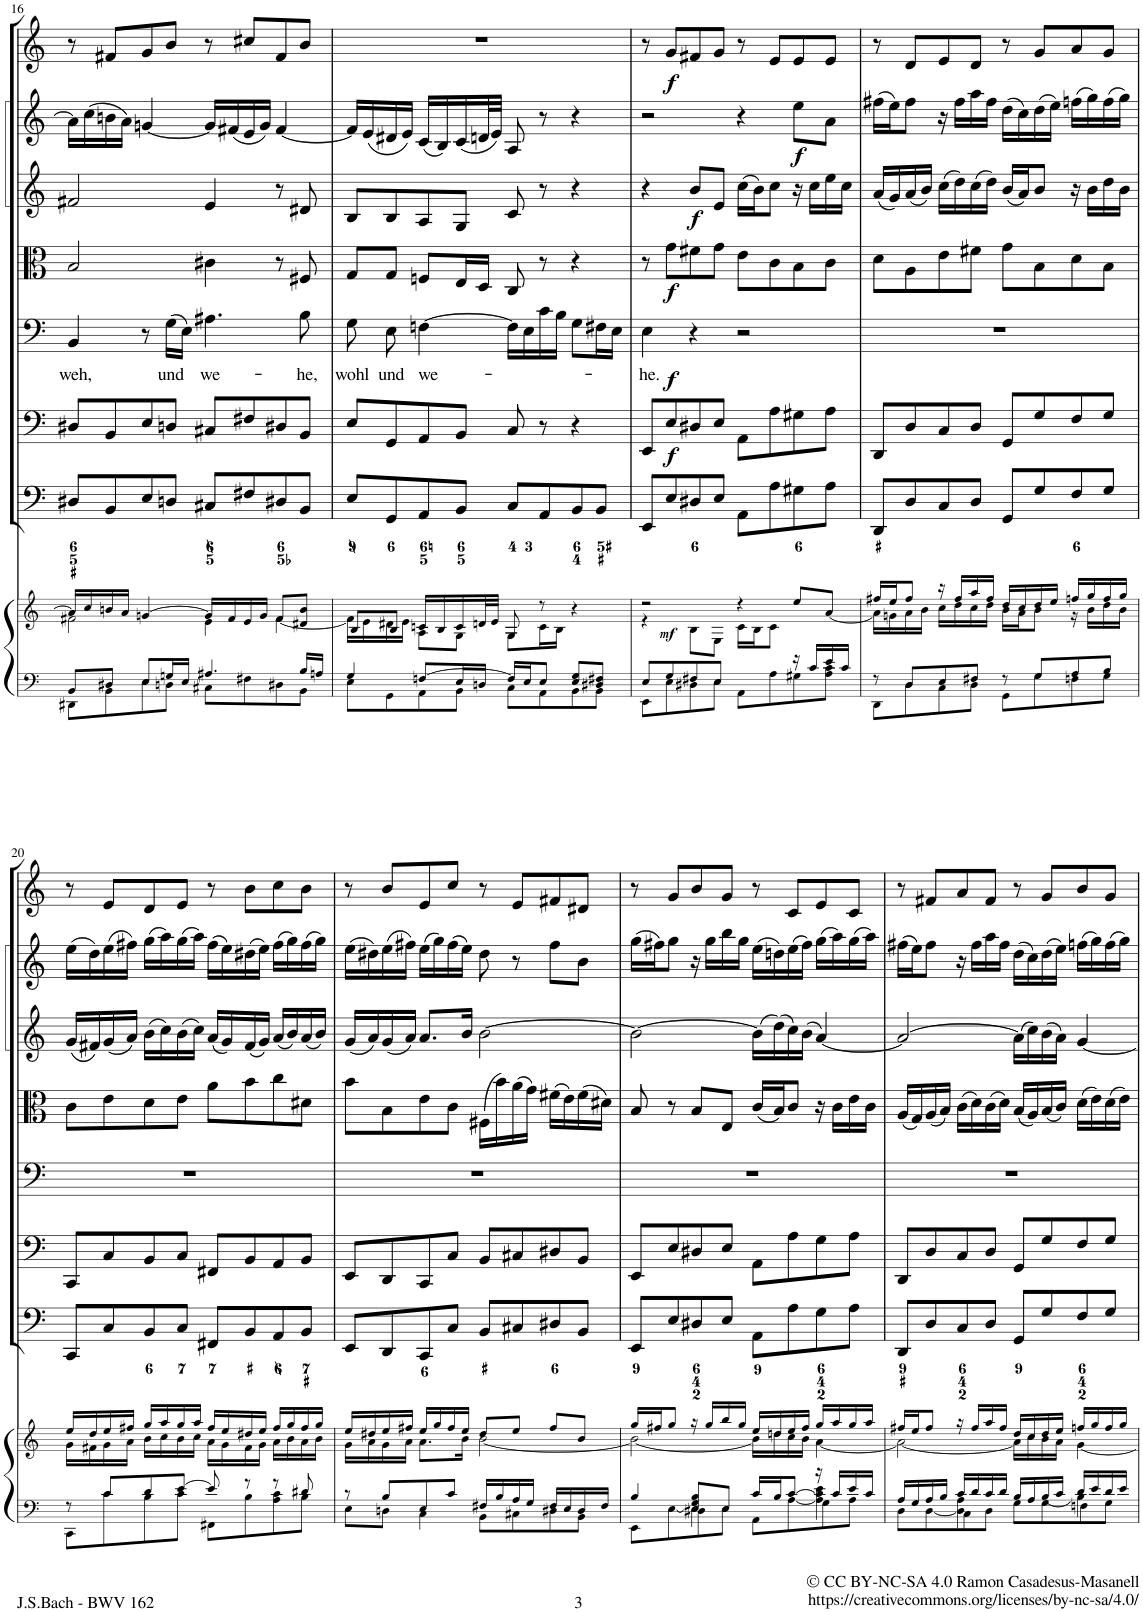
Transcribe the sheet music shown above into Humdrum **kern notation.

**kern	**kern	**dynam	**kern	**dynam	**kern	**dynam	**kern	**text	**kern	**dynam	**kern	**dynam	**kern	**dynam	**kern	**dynam
*part8	*part8	*part8	*part7	*part7	*part6	*part6	*part5	*part5	*part4	*part4	*part3	*part3	*part2	*part2	*part1	*part1
*staff9	*staff8	*staff8/9	*staff7	*staff7	*staff6	*staff6	*staff5	*staff5	*staff4	*staff4	*staff3	*staff3	*staff2	*staff2	*staff1	*staff1
*I"Piano reduction	*	*	*I"Continuo	*	*I"Fagotto	*	*I"Basso	*	*I"Viola	*	*I"Violino II	*	*I"Violino I	*	*I"Corno da tirarsi	*
*I'Pno	*	*	*	*	*	*	*	*	*	*	*	*	*	*	*	*
!!LO:PB:g=z
*clefF4	*clefG2	*	*clefF4	*	*clefF4	*	*clefF4	*	*clefC3	*	*clefG2	*	*clefG2	*	*clefG2	*
*	*	*	*	*	*	*	*	*	*	*	*	*	*	*	*Trd7c12	*
*k[]	*k[]	*	*k[]	*	*k[]	*	*k[]	*	*k[]	*	*k[]	*	*k[]	*	*k[]	*
*M4/4	*M4/4	*	*M4/4	*	*M4/4	*	*M4/4	*	*M4/4	*	*M4/4	*	*M4/4	*	*M4/4	*
*met(c)	*met(c)	*	*met(c)	*	*met(c)	*	*met(c)	*	*met(c)	*	*met(c)	*	*met(c)	*	*met(c)	*
=16	=16	=16	=16	=16	=16	=16	=16	=16	=16	=16	=16	=16	=16	=16	=16	=16
*^	*^	*	*	*	*	*	*	*	*	*	*	*	*	*	*	*
!	!	!	!	!	!	!	!	!	!	!LO:LY:b	!	!	!	!	!	!	!	!
8BB/L	8DD#X\L	16a/LL]	2f#X\	.	8D#X/L	.	8D#X/L	.	4BB/	weh,	2B/	.	2f#X/	.	16a\LL]	.	8r	.
.	.	16cc/	.	.	.	.	.	.	.	.	.	.	.	.	(16cc\	.	.	.
8D#X/J	8BB\	16bn/	.	.	8BB/	.	8BB/	.	.	.	.	.	.	.	16bn\	.	8f#X/L	.
.	.	16a/JJ	.	.	.	.	.	.	.	.	.	.	.	.	16a\JJ)	.	.	.
8E/L	8E\	[4gn/	.	.	8E/	.	8E/	.	8r	.	.	.	.	.	[4gn/	.	8g/	.
!	!	!	!	!	!	!	!	!	!	!LO:LY:b	!	!	!	!	!	!	!	!
16Gn/L	8Dn\J	.	.	.	8Dn/J	.	8Dn/J	.	(16G\LL	und	.	.	.	.	.	.	8b/J	.
16E/JJ	.	.	.	.	.	.	.	.	16E\JJ)	.	.	.	.	.	.	.	.	.
!	!	!	!	!	!	!	!	!	!	!LO:LY:b	!	!	!	!	!	!	!	!
4.A#X/	8C#X\L	16g/LL]	4e\	.	8C#X/L	.	8C#X/L	.	4.A#X\	we-	4c#X\	.	4e/	.	16g/LL]	.	8r	.
.	.	16f#/	.	.	.	.	.	.	.	.	.	.	.	.	(16f#X/	.	.	.
.	8F#X\	16e/	.	.	8F#X/	.	8F#X/	.	.	.	.	.	.	.	16e/	.	8cc#X/L	.
.	.	16g/JJ	.	.	.	.	.	.	.	.	.	.	.	.	16g/JJ)	.	.	.
.	8D#X\	8f#/L	[4f#\	.	8D#X/	.	8D#X/	.	.	.	8r	.	8r	.	[4f#/	.	8f#/	.
!	!	!	!	!	!	!	!	!	!	!LO:LY:b	!	!	!	!	!	!	!	!
16B/LL	8BB\J	8d#X/ 8b/J	.	.	8BB/J	.	8BB/J	.	8B\	-he,	8F#X/	.	8d#X/	.	.	.	8b/J	.
16An/JJ	.	.	.	.	.	.	.	.	.	.	.	.	.	.	.	.	.	.
=17	=17	=17	=17	=17	=17	=17	=17	=17	=17	=17	=17	=17	=17	=17	=17	=17	=17	=17
!	!	!	!	!	!	!	!	!	!	!LO:LY:b	!	!	!	!	!	!	!	!
4G/	8E\L	8B/L	16f#\LL]	.	8E/L	.	8E/L	.	8G\	wohl	8G/L	.	8B/L	.	16f#/LL]	.	1r	.
.	.	.	16e\	.	.	.	.	.	.	.	.	.	.	.	(16e/	.	.	.
!	!	!	!	!	!	!	!	!	!	!LO:LY:b	!	!	!	!	!	!	!	!
.	8GG\	8B/J	16d#X\	.	8GG/	.	8GG/	.	8E\	und	8G/J	.	8B/	.	16d#X/	.	.	.
.	.	.	16e\JJ	.	.	.	.	.	.	.	.	.	.	.	16e/JJ)	.	.	.
!	!	!	!	!	!	!	!	!	!	!LO:LY:b	!	!	!	!	!	!	!	!
[8Fn/L	8AA\	16cn/LL	8A\L	.	8AA/	.	8AA/	.	[4Fn\	we-	8Fn/L	.	8A/	.	(16c/LL	.	.	.
.	.	16B/	.	.	.	.	.	.	.	.	.	.	.	.	16B/)	.	.	.
16E/L	8BB\J	16c/	8G\J	.	8BB/J	.	8BB/J	.	.	.	16E/L	.	8G/J	.	(16c/	.	.	.
16Dn/JJ	.	32dn/L	.	.	.	.	.	.	.	.	16D/JJ	.	.	.	32dn/L	.	.	.
.	.	32e/JJJ	.	.	.	.	.	.	.	.	.	.	.	.	32e/JJJ)	.	.	.
16F/LL]	8C\L	8G/	8G\L	.	8C/L	.	8C/	.	16F\LL]	.	8C/	.	8c/	.	8A/	.	.	.
16E/J	.	.	.	.	.	.	.	.	16E\	.	.	.	.	.	.	.	.	.
8E/J	8AA\	8r	16c\L	.	8AA/	.	8r	.	16c\	.	8r	.	8r	.	8r	.	.	.
.	.	.	16B\JJ	.	.	.	.	.	16B\JJ	.	.	.	.	.	.	.	.	.
8E/ 8G/L	8BB\	4r	4ryy	.	8BB/	.	4r	.	8G\L	.	4r	.	4r	.	4r	.	.	.
8D#X/ 8F#X/J	8BB\J	.	.	.	8BB/J	.	.	.	16F#X\L	.	.	.	.	.	.	.	.	.
.	.	.	.	.	.	.	.	.	16E\JJ	.	.	.	.	.	.	.	.	.
=18	=18	=18	=18	=18	=18	=18	=18	=18	=18	=18	=18	=18	=18	=18	=18	=18	=18	=18
!	!	!	!	!	!	!	!	!	!	!LO:LY:b	!	!	!	!	!	!	!	!
*	*	*	*^	*	*	*	*	*	*	*	*	*	*	*	*	*	*	*
8E/L	8EE\L	2r	4r	8ryy	.	8EE/L	.	8EE/L	.	4E\	-he.	8r	.	4r	.	2r	.	8r	.
!	!	!	!	!	!LO:DY:b	!	!LO:DY:a	!	!LO:DY:a	!	!	!	!LO:DY:b	!	!	!	!	!	!LO:DY:b
8G/	8E\	.	.	2..ryy	mf	8E/	f	8E/	f	.	.	8g\L	f	.	.	.	.	8g/L	f
!	!	!	!	!	!	!	!	!	!	!	!	!	!	!	!LO:DY:b	!	!	!	!
8F#X/	8D#X\	.	8B\L	.	.	8D#X/	.	8D#X/	.	4r	.	8f#X\	.	8b/L	f	.	.	8f#X/	.
8E/J	8E\J	.	8E\J	.	.	8E/J	.	8E/J	.	.	.	8g\J	.	8e/J	.	.	.	8g/J	.
4ryy	8AA\L	4r	16c\LL	.	.	8AA\L	.	8AA\L	.	2r	.	8e\L	.	(16cc\LL	.	4r	.	8r	.
.	.	.	16B\J	.	.	.	.	.	.	.	.	.	.	16b\J)	.	.	.	.	.
.	8A\	.	8c\J	.	.	8A\	.	8A\	.	.	.	8c\	.	8cc\J	.	.	.	8e/L	.
!	!	!	!	!	!	!	!	!	!	!	!	!	!	!	!	!	!LO:DY:b	!	!
16r	8G#X\	8ee/L	4ryy	.	.	8G#X\	.	8G#X\	.	.	.	8B\	.	16r	.	8ee\L	f	8e/	.
16c/LL	.	.	.	.	.	.	.	.	.	.	.	.	.	16cc\LL	.	.	.	.	.
16e/	8A\ 8c\J	[<8a/J	.	.	.	8A\J	.	8A\J	.	.	.	8c\J	.	16ee\	.	8a\J	.	8e/J	.
16c/JJ	.	.	.	.	.	.	.	.	.	.	.	.	.	16cc\JJ	.	.	.	.	.
*	*	*	*v	*v	*	*	*	*	*	*	*	*	*	*	*	*	*	*	*
=19	=19	=19	=19	=19	=19	=19	=19	=19	=19	=19	=19	=19	=19	=19	=19	=19	=19	=19
8r	8DD\L	16ff#X/LL	16a\LL]	.	8DD/L	.	8DD/L	.	1r	.	8d\L	.	(16a/LL	.	(16ff#X\LL	.	8r	.
.	.	16ee/J	16gn\	.	.	.	.	.	.	.	.	.	16g/)	.	16ee\J)	.	.	.
8D/L	8D\	8ff#/J	16a\	.	8D/	.	8D/	.	.	.	8A\	.	(16a/	.	8ff#\J	.	8d/L	.
.	.	.	16b\JJ	.	.	.	.	.	.	.	.	.	16b/JJ)	.	.	.	.	.
8E/	8C\	16r	16cc\LL	.	8C/	.	8C/	.	.	.	8e\	.	(16cc\LL	.	16r	.	8e/	.
.	.	16ff#/LL	16dd\	.	.	.	.	.	.	.	.	.	16dd\)	.	16ff#\LL	.	.	.
8F#X/J	8D\J	16aa/	16cc\	.	8D/J	.	8D/J	.	.	.	8f#X\J	.	(16cc\	.	16aa\	.	8d/J	.
.	.	16ff#/JJ	16dd\JJ	.	.	.	.	.	.	.	.	.	16dd\JJ)	.	16ff#\JJ	.	.	.
8r	8GG\L	16dd/LL	16b\LL	.	8GG/L	.	8GG/L	.	.	.	8g\L	.	(16b/LL	.	(16dd\LL	.	8r	.
.	.	16cc/	16a\J	.	.	.	.	.	.	.	.	.	16a/J)	.	16cc\)	.	.	.
8G/L	8G\	16dd/	8b\J	.	8G/	.	8G/	.	.	.	8B\	.	8b/J	.	(16dd\	.	8g/L	.
.	.	16ee/JJ	.	.	.	.	.	.	.	.	.	.	.	.	16ee\JJ)	.	.	.
8A/	8Fn\	16ffn/LL	16r	.	8F/	.	8F/	.	.	.	8d\	.	16r	.	(16ffn\LL	.	8a/	.
.	.	16gg/	16b\LL	.	.	.	.	.	.	.	.	.	16b\LL	.	16gg\)	.	.	.
8B/J	8G\J	16ff/	16dd\	.	8G/J	.	8G/J	.	.	.	8B\J	.	16dd\	.	(16ff\	.	8g/J	.
.	.	16gg/JJ	16b\JJ	.	.	.	.	.	.	.	.	.	16b\JJ	.	16gg\JJ)	.	.	.
!!LO:LB:g=z
=20	=20	=20	=20	=20	=20	=20	=20	=20	=20	=20	=20	=20	=20	=20	=20	=20	=20	=20
8r	8CC\L	16ee/LL	16g\LL	.	8CC/L	.	8CC/L	.	1r	.	8c\L	.	(16g/LL	.	(16ee\LL	.	8r	.
.	.	16dd/	16f#X\	.	.	.	.	.	.	.	.	.	16f#X/)	.	16dd\)	.	.	.
8c/L	8c\	16ee/	16g\	.	8C/	.	8C/	.	.	.	8e\	.	(16g/	.	(16ee\	.	8e/L	.
.	.	16ff#X/JJ	16a\JJ	.	.	.	.	.	.	.	.	.	16a/JJ)	.	16ff#X\JJ)	.	.	.
8d/	8B\	16gg/LL	16b\LL	.	8BB/	.	8BB/	.	.	.	8d\	.	(16b\LL	.	(16gg\LL	.	8d/	.
.	.	16aa/	16cc\	.	.	.	.	.	.	.	.	.	16cc\)	.	16aa\)	.	.	.
[8e/J	8c\J	16gg/	16b\	.	8C/J	.	8C/J	.	.	.	8e\J	.	(16b\	.	(16gg\	.	8e/J	.
.	.	16aa/JJ	16cc\JJ	.	.	.	.	.	.	.	.	.	16cc\JJ)	.	16aa\JJ)	.	.	.
8e/]	8FF#X\L	16ff#/LL	16a\LL	.	8FF#X/L	.	8FF#X/L	.	.	.	8a\L	.	(16a/LL	.	(16ff#\LL	.	8r	.
.	.	16ee/	16g\	.	.	.	.	.	.	.	.	.	16g/)	.	16ee\)	.	.	.
8r	8B\	16dd#X/	16f#\	.	8BB/	.	8BB/	.	.	.	8b\	.	(16f#/	.	(16dd#X\	.	8b\L	.
.	.	16ee/JJ	16g\JJ	.	.	.	.	.	.	.	.	.	16g/JJ)	.	16ee\JJ)	.	.	.
8r	8A\ 8c\	16ff#/LL	16a\LL	.	8AA/	.	8AA/	.	.	.	8cc\	.	(16a/LL	.	(16ff#\LL	.	8cc\	.
.	.	16gg/	16b\	.	.	.	.	.	.	.	.	.	16b/)	.	16gg\)	.	.	.
8d#X/	8B\J	16ff#/	16a\	.	8BB/J	.	8BB/J	.	.	.	8d#X\J	.	(16a/	.	(16ff#\	.	8b\J	.
.	.	16gg/JJ	16b\JJ	.	.	.	.	.	.	.	.	.	16b/JJ)	.	16gg\JJ)	.	.	.
=21	=21	=21	=21	=21	=21	=21	=21	=21	=21	=21	=21	=21	=21	=21	=21	=21	=21	=21
8r	8E\L	16ee/LL	16g\LL	.	8EE/L	.	8EE/L	.	1r	.	8b\L	.	(16g/LL	.	(16ee\LL	.	8r	.
.	.	16dd#X/	16a\	.	.	.	.	.	.	.	.	.	16a/)	.	16dd#X\)	.	.	.
8B/L	8Dn\J	16ee/	16g\	.	8DD/	.	8DD/	.	.	.	8B\	.	(16g/	.	(16ee\	.	8b/L	.
.	.	16ff#X/JJ	16a\JJ	.	.	.	.	.	.	.	.	.	16a/JJ)	.	16ff#X\JJ)	.	.	.
8E/	4C\	16ee/LL	8.a\L	.	8CC/	.	8CC/	.	.	.	8e\	.	8.a/L	.	(16ee\LL	.	8e/	.
.	.	16gg/	.	.	.	.	.	.	.	.	.	.	.	.	16gg\)	.	.	.
8c/J	.	16ff#/	.	.	8C/J	.	8C/J	.	.	.	8c\J	.	.	.	(16ff#\	.	8cc/J	.
.	.	16ee/JJ	16b\Jk	.	.	.	.	.	.	.	.	.	16b/Jk	.	16ee\JJ)	.	.	.
16F#X/LL	8BB\L	8dd#/L	[2b\	.	8BB/L	.	8BB/L	.	.	.	(16F#X\LL	.	[2b\	.	8dd#\	.	8r	.
16B/	.	.	.	.	.	.	.	.	.	.	16b\)	.	.	.	.	.	.	.
16A/	8C#X\	8ee/J	.	.	8C#X/	.	8C#X/	.	.	.	(16a\	.	.	.	8r	.	8e/L	.
16G/JJ	.	.	.	.	.	.	.	.	.	.	16g\JJ)	.	.	.	.	.	.	.
16F#/LL	8D#X\	8ff#/L	.	.	8D#X/	.	8D#X/	.	.	.	(16f#X\LL	.	.	.	8ff#\L	.	8f#X/	.
16E/	.	.	.	.	.	.	.	.	.	.	16e\)	.	.	.	.	.	.	.
16D#/	8BB\J	8b/J	.	.	8BB/J	.	8BB/J	.	.	.	(16f#\	.	.	.	8b\J	.	8d#X/J	.
16F#/JJ	.	.	.	.	.	.	.	.	.	.	16d#X\JJ)	.	.	.	.	.	.	.
=22	=22	=22	=22	=22	=22	=22	=22	=22	=22	=22	=22	=22	=22	=22	=22	=22	=22	=22
*	*^	*	*	*	*	*	*	*	*	*	*	*	*	*	*	*	*	*
4B/	8EE\L	4ryy	16gg/LL	2b\_	.	8EE/L	.	8EE/L	.	1r	.	8B/	.	2b\_	.	(16gg\LL	.	8r	.
.	.	.	16ff#X/J	.	.	.	.	.	.	.	.	.	.	.	.	16ff#X\J)	.	.	.
.	[8E\	.	8gg/J	.	.	8E/	.	8E/	.	.	.	8r	.	.	.	8gg\J	.	8g/L	.
8E/] 8G/ 8B/L	8D#X\	4E\	16r	.	.	8D#X/	.	8D#X/	.	.	.	8B/L	.	.	.	16r	.	8b/	.
.	.	.	16gg/LL	.	.	.	.	.	.	.	.	.	.	.	.	16gg\LL	.	.	.
8E/J	8E\J	.	16bb/	.	.	8E/J	.	8E/J	.	.	.	8E/J	.	.	.	16bb\	.	8g/J	.
.	.	.	16gg/JJ	.	.	.	.	.	.	.	.	.	.	.	.	16gg\JJ	.	.	.
16c/LL	8AA\L	4ryy	16ee/LL	16b\LL]	.	8AA\L	.	8AA\L	.	.	.	(16c/LL	.	(16b\LL]	.	(16ee\LL	.	8r	.
16B/J	.	.	16ddn/	16dd\	.	.	.	.	.	.	.	16B/J)	.	(16dd\)	.	16ddn\)	.	.	.
[8c/J	[8A\	.	16ee/	16cc\	.	8A\	.	8A\	.	.	.	8c/J	.	16cc\)	.	(16ee\	.	8c/L	.
.	.	.	16ff#/JJ	16b\JJ	.	.	.	.	.	.	.	.	.	(16b\JJ	.	16ff#\JJ)	.	.	.
16r	8G\	4A\] 4c\] 4e\	16gg/LL	[4a\	.	8G\	.	8G\	.	.	.	16r	.	[4a/)	.	(16gg\LL	.	8e/	.
16c/LL	.	.	16aa/	.	.	.	.	.	.	.	.	16c\LL	.	.	.	16aa\)	.	.	.
16e/	8A\J	.	16gg/	.	.	8A\J	.	8A\J	.	.	.	16e\	.	.	.	(16gg\	.	8c/J	.
16c/JJ	.	.	16aa/JJ	.	.	.	.	.	.	.	.	16c\JJ	.	.	.	16aa\JJ)	.	.	.
=23	=23	=23	=23	=23	=23	=23	=23	=23	=23	=23	=23	=23	=23	=23	=23	=23	=23	=23	=23
16A/LL	8D\L	4ryy	16ff#X/LL	2a\_	.	8DD/L	.	8DD/L	.	1r	.	(16A/LL	.	2a/_	.	(16ff#X\LL	.	8r	.
16G/	.	.	16ee/J	.	.	.	.	.	.	.	.	16G/)	.	.	.	16ee\J)	.	.	.
16A/	[8D\	.	8ff#/J	.	.	8D/	.	8D/	.	.	.	(16A/	.	.	.	8ff#\J	.	8f#X/L	.
16B/JJ	.	.	.	.	.	.	.	.	.	.	.	16B/JJ)	.	.	.	.	.	.	.
16c/LL	8C\	4D\] 4A\	16r	.	.	8C/	.	8C/	.	.	.	(16c\LL	.	.	.	16r	.	8a/	.
16d/	.	.	16ff#/LL	.	.	.	.	.	.	.	.	16d\)	.	.	.	16ff#\LL	.	.	.
16c/	8D\J	.	16aa/	.	.	8D/J	.	8D/J	.	.	.	(16c\	.	.	.	16aa\	.	8f#/J	.
16d/JJ	.	.	16ff#/JJ	.	.	.	.	.	.	.	.	16d\JJ)	.	.	.	16ff#\JJ	.	.	.
16B/LL	8G\L	4ryy	16dd/LL	16a\LL]	.	8GG/L	.	8GG/L	.	.	.	(16B/LL	.	(16a\LL]	.	(16dd\LL	.	8r	.
16A/	.	.	16cc/	16cc\	.	.	.	.	.	.	.	16A/)	.	16cc\)	.	16cc\)	.	.	.
[<16B/	8G\	.	16dd/	16b\	.	8G/	.	8G/	.	.	.	(16B/	.	(16b\	.	(16dd\	.	8g/L	.
16c/JJ	.	.	16ee/JJ	16a\JJ	.	.	.	.	.	.	.	16c/JJ)	.	16a\JJ)	.	16ee\JJ)	.	.	.
16d/LL	8Fn\	4B\]	16ffn/LL	[4g\	.	8F/	.	8F/	.	.	.	(16d\LL	.	[4g/	.	(16ffn\LL	.	8b/	.
16e/	.	.	16gg/	.	.	.	.	.	.	.	.	16e\)	.	.	.	16gg\)	.	.	.
16d/	8G\J	.	16ff/	.	.	8G/J	.	8G/J	.	.	.	(16d\	.	.	.	(16ff\	.	8g/J	.
16e/JJ	.	.	16gg/JJ	.	.	.	.	.	.	.	.	16e\JJ)	.	.	.	16gg\JJ)	.	.	.
*v	*v	*v	*	*	*	*	*	*	*	*	*	*	*	*	*	*	*	*	*
*	*v	*v	*	*	*	*	*	*	*	*	*	*	*	*	*	*	*
=	=	=	=	=	=	=	=	=	=	=	=	=	=	=	=	=
*-	*-	*-	*-	*-	*-	*-	*-	*-	*-	*-	*-	*-	*-	*-	*-	*-
